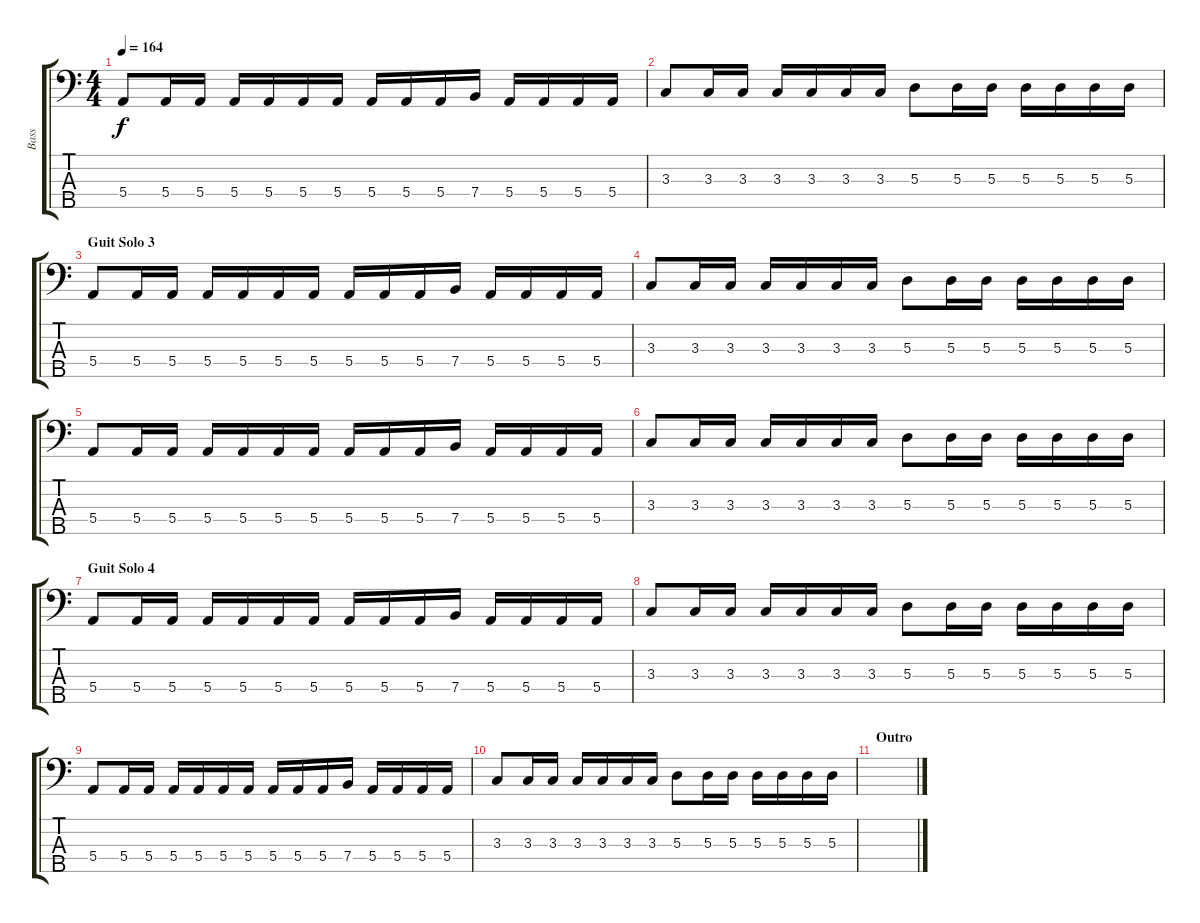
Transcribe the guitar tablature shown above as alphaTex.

\track ("Bass" "Bass") {instrument electricbasspick}
\staff {score tabs}
\tuning (G2 D2 A1 E1 B0) {hide}
\ts (4 4)
\tempo 164
\clef f4
\ks c
5.4.8{dy f} 5.4.16 5.4.16 5.4.16 5.4.16 5.4.16 5.4.16 5.4.16 5.4.16 5.4.16 7.4.16 5.4.16 5.4.16 5.4.16 5.4.16 |
3.3.8 3.3.16 3.3.16 3.3.16 3.3.16 3.3.16 3.3.16 5.3.8 5.3.16 5.3.16 5.3.16 5.3.16 5.3.16 5.3.16 |
\section ("" "Guit Solo 3")
5.4.8 5.4.16 5.4.16 5.4.16 5.4.16 5.4.16 5.4.16 5.4.16 5.4.16 5.4.16 7.4.16 5.4.16 5.4.16 5.4.16 5.4.16 |
3.3.8 3.3.16 3.3.16 3.3.16 3.3.16 3.3.16 3.3.16 5.3.8 5.3.16 5.3.16 5.3.16 5.3.16 5.3.16 5.3.16 |
5.4.8 5.4.16 5.4.16 5.4.16 5.4.16 5.4.16 5.4.16 5.4.16 5.4.16 5.4.16 7.4.16 5.4.16 5.4.16 5.4.16 5.4.16 |
3.3.8 3.3.16 3.3.16 3.3.16 3.3.16 3.3.16 3.3.16 5.3.8 5.3.16 5.3.16 5.3.16 5.3.16 5.3.16 5.3.16 |
\section ("" "Guit Solo 4")
5.4.8 5.4.16 5.4.16 5.4.16 5.4.16 5.4.16 5.4.16 5.4.16 5.4.16 5.4.16 7.4.16 5.4.16 5.4.16 5.4.16 5.4.16 |
3.3.8 3.3.16 3.3.16 3.3.16 3.3.16 3.3.16 3.3.16 5.3.8 5.3.16 5.3.16 5.3.16 5.3.16 5.3.16 5.3.16 |
5.4.8 5.4.16 5.4.16 5.4.16 5.4.16 5.4.16 5.4.16 5.4.16 5.4.16 5.4.16 7.4.16 5.4.16 5.4.16 5.4.16 5.4.16 |
3.3.8 3.3.16 3.3.16 3.3.16 3.3.16 3.3.16 3.3.16 5.3.8 5.3.16 5.3.16 5.3.16 5.3.16 5.3.16 5.3.16 |
\section ("" "Outro")
